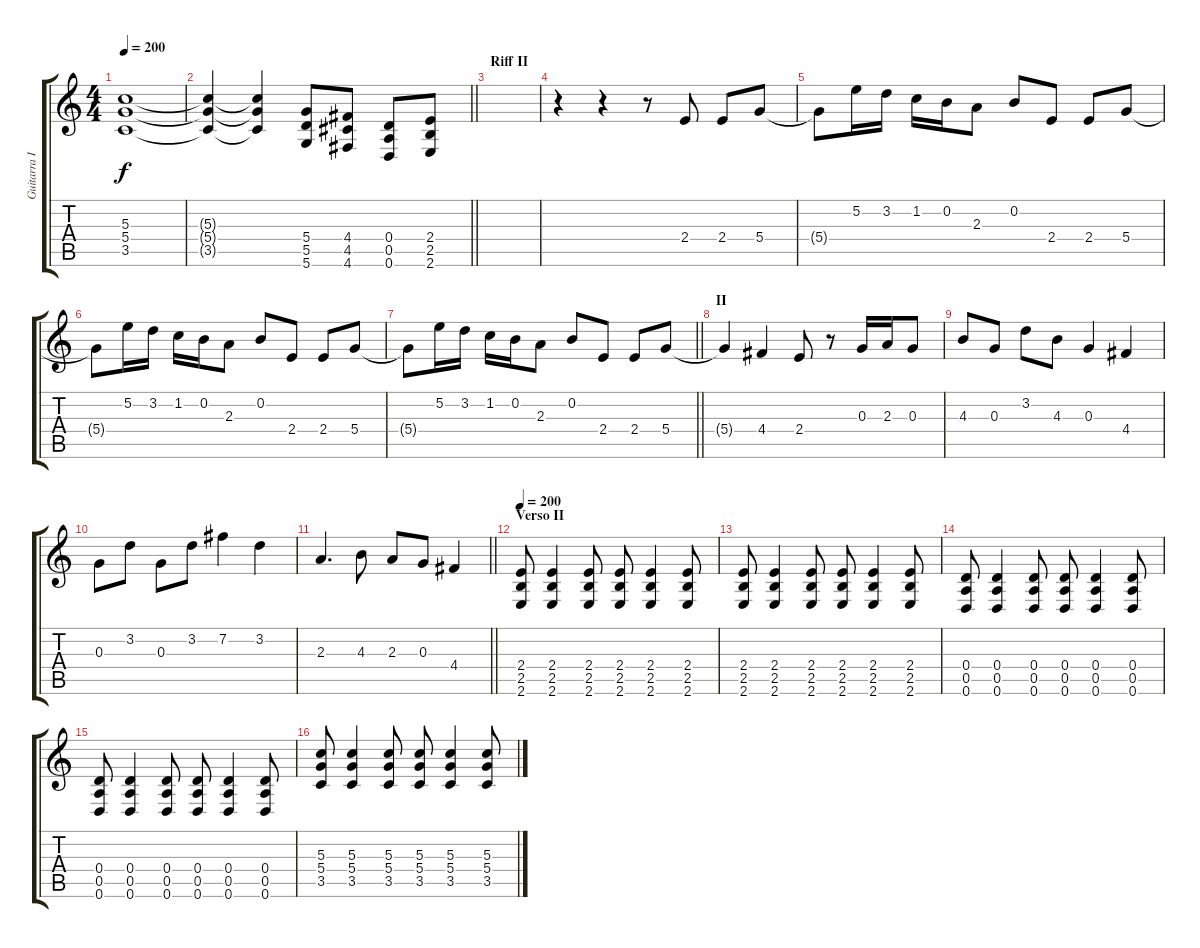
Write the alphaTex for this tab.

\track ("Guitarra I" "Guitarra I") {instrument distortionguitar}
\staff {score tabs}
\tuning (E4 B3 G3 D3 A2 D2) {hide}
\ts (4 4)
\tempo 200
\clef g2
\ks c
(5.3 5.4 3.5).1{dy f} |
\barLineRight lightlight
(5.3{t} 5.4{t} 3.5{t}).4 (5.3{t} 5.4{t} 3.5{t}).4 (5.4 5.5 5.6).8 (4.4 4.5 4.6).8 (0.4 0.5 0.6).8 (2.4 2.5 2.6).8 |
\section ("" "Riff II")
|
r.4 r.4 r.8 2.4.8 2.4.8 5.4.8 |
5.4{t}.8 5.2.16 3.2.16 1.2.16 0.2.16 2.3.8 0.2.8 2.4.8 2.4.8 5.4.8 |
5.4{t}.8 5.2.16 3.2.16 1.2.16 0.2.16 2.3.8 0.2.8 2.4.8 2.4.8 5.4.8 |
\barLineRight lightlight
5.4{t}.8 5.2.16 3.2.16 1.2.16 0.2.16 2.3.8 0.2.8 2.4.8 2.4.8 5.4.8 |
\section ("" "II")
5.4{t}.4 4.4.4 2.4.8 r.8 0.3.16 2.3.16 0.3.8 |
4.3.8 0.3.8 3.2.8 4.3.8 0.3.4 4.4.4 |
0.3.8 3.2.8 0.3.8 3.2.8 7.2.4 3.2.4 |
\barLineRight lightlight
2.3.4{d} 4.3.8 2.3.8 0.3.8 4.4.4 |
\section ("" "Verso II")
\tempo 200
(2.4 2.5 2.6).8 (2.4 2.5 2.6).4 (2.4 2.5 2.6).8 (2.4 2.5 2.6).8 (2.4 2.5 2.6).4 (2.4 2.5 2.6).8 |
(2.4 2.5 2.6).8 (2.4 2.5 2.6).4 (2.4 2.5 2.6).8 (2.4 2.5 2.6).8 (2.4 2.5 2.6).4 (2.4 2.5 2.6).8 |
(0.4 0.5 0.6).8 (0.4 0.5 0.6).4 (0.4 0.5 0.6).8 (0.4 0.5 0.6).8 (0.4 0.5 0.6).4 (0.4 0.5 0.6).8 |
(0.4 0.5 0.6).8 (0.4 0.5 0.6).4 (0.4 0.5 0.6).8 (0.4 0.5 0.6).8 (0.4 0.5 0.6).4 (0.4 0.5 0.6).8 |
(5.3 5.4 3.5).8 (5.3 5.4 3.5).4 (5.3 5.4 3.5).8 (5.3 5.4 3.5).8 (5.3 5.4 3.5).4 (5.3 5.4 3.5).8
